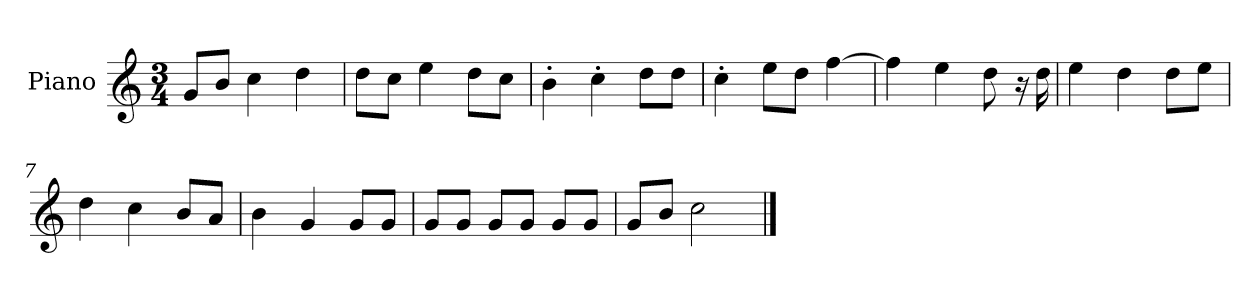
**kern
*part1
*staff1
*I"Piano
*I'P-no
*clefG2
*k[]
*M3/4
*MM180
=1
8g/L
8b/J
4cc\
4dd\
=2
8dd\L
8cc\J
4ee\
8dd\L
8cc\J
=3
4b'\
4cc'\
8dd\L
8dd\J
=4
4cc'\
8ee\L
8dd\J
[4ff\
=5
4ff\]
4ee\
8dd\
16r
16dd\
=6
4ee\
4dd\
8dd\L
8ee\J
=7
4dd\
4cc\
8b/L
8a/J
=8
4b\
4g/
8g/L
8g/J
!!LO:LB:g=z
=9
8g/L
8g/J
8g/L
8g/J
8g/L
8g/J
=10
8g/L
8b/J
2cc\
==
*-
